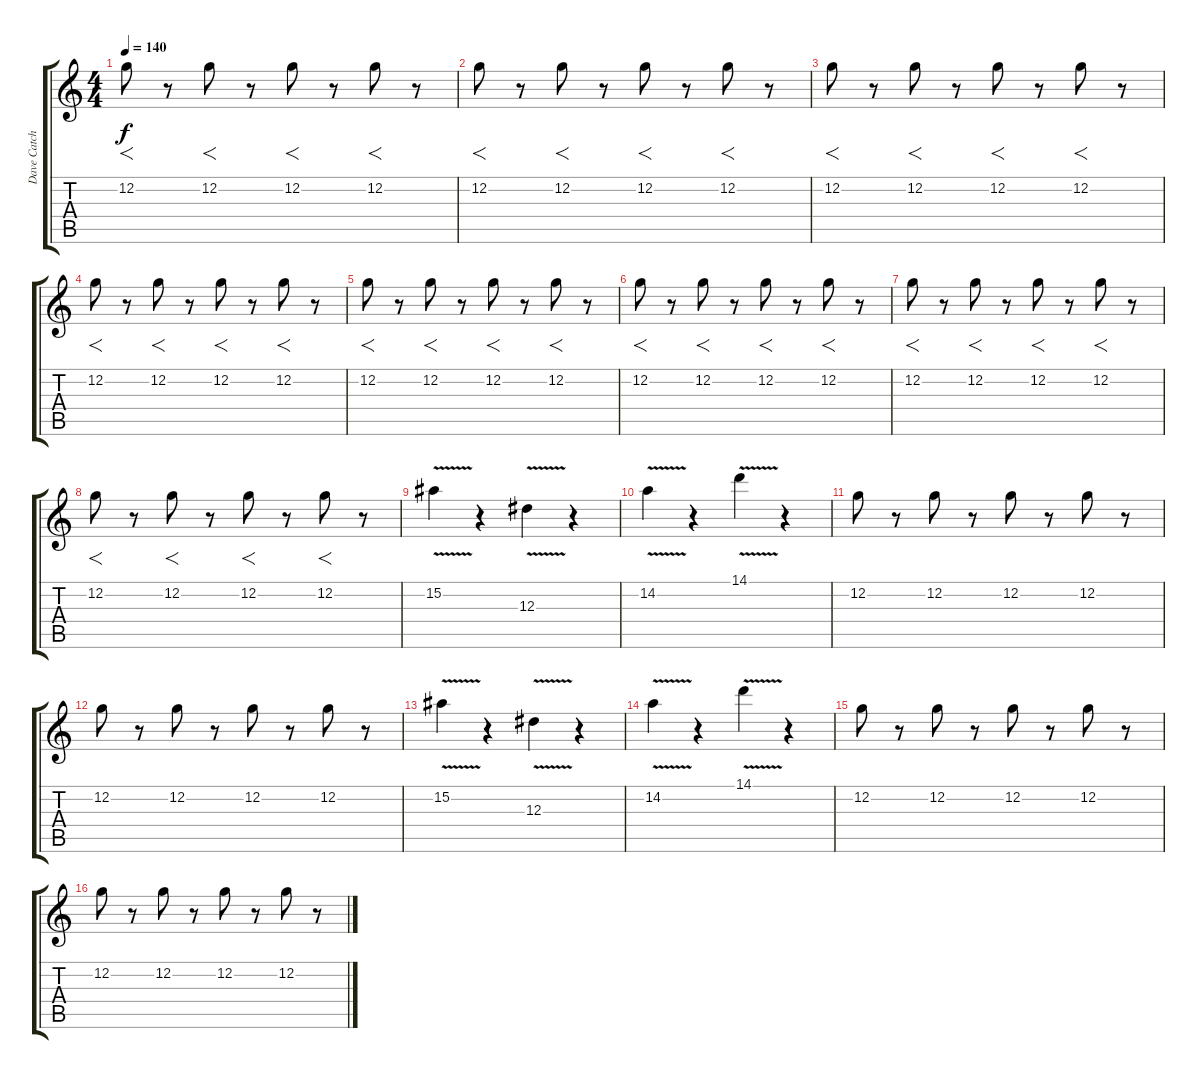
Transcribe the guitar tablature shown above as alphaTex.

\track ("Dave Catching - Lead Guitar" "Dave Catch") {instrument overdrivenguitar}
\staff {score tabs}
\tuning (C4 G3 Eb3 Bb2 F2 C2) {hide}
\ts (4 4)
\tempo 140
\clef g2
\ks c
12.2.8{f dy f} r.8 12.2.8{f} r.8 12.2.8{f} r.8 12.2.8{f} r.8 |
12.2.8{f} r.8 12.2.8{f} r.8 12.2.8{f} r.8 12.2.8{f} r.8 |
12.2.8{f} r.8 12.2.8{f} r.8 12.2.8{f} r.8 12.2.8{f} r.8 |
12.2.8{f} r.8 12.2.8{f} r.8 12.2.8{f} r.8 12.2.8{f} r.8 |
12.2.8{f} r.8 12.2.8{f} r.8 12.2.8{f} r.8 12.2.8{f} r.8 |
12.2.8{f} r.8 12.2.8{f} r.8 12.2.8{f} r.8 12.2.8{f} r.8 |
12.2.8{f} r.8 12.2.8{f} r.8 12.2.8{f} r.8 12.2.8{f} r.8 |
12.2.8{f} r.8 12.2.8{f} r.8 12.2.8{f} r.8 12.2.8{f} r.8 |
15.2{v}.4 r.4 12.3{v}.4 r.4 |
14.2{v}.4 r.4 14.1{v}.4 r.4 |
12.2.8 r.8 12.2.8 r.8 12.2.8 r.8 12.2.8 r.8 |
12.2.8 r.8 12.2.8 r.8 12.2.8 r.8 12.2.8 r.8 |
15.2{v}.4 r.4 12.3{v}.4 r.4 |
14.2{v}.4 r.4 14.1{v}.4 r.4 |
12.2.8 r.8 12.2.8 r.8 12.2.8 r.8 12.2.8 r.8 |
12.2.8 r.8 12.2.8 r.8 12.2.8 r.8 12.2.8 r.8
